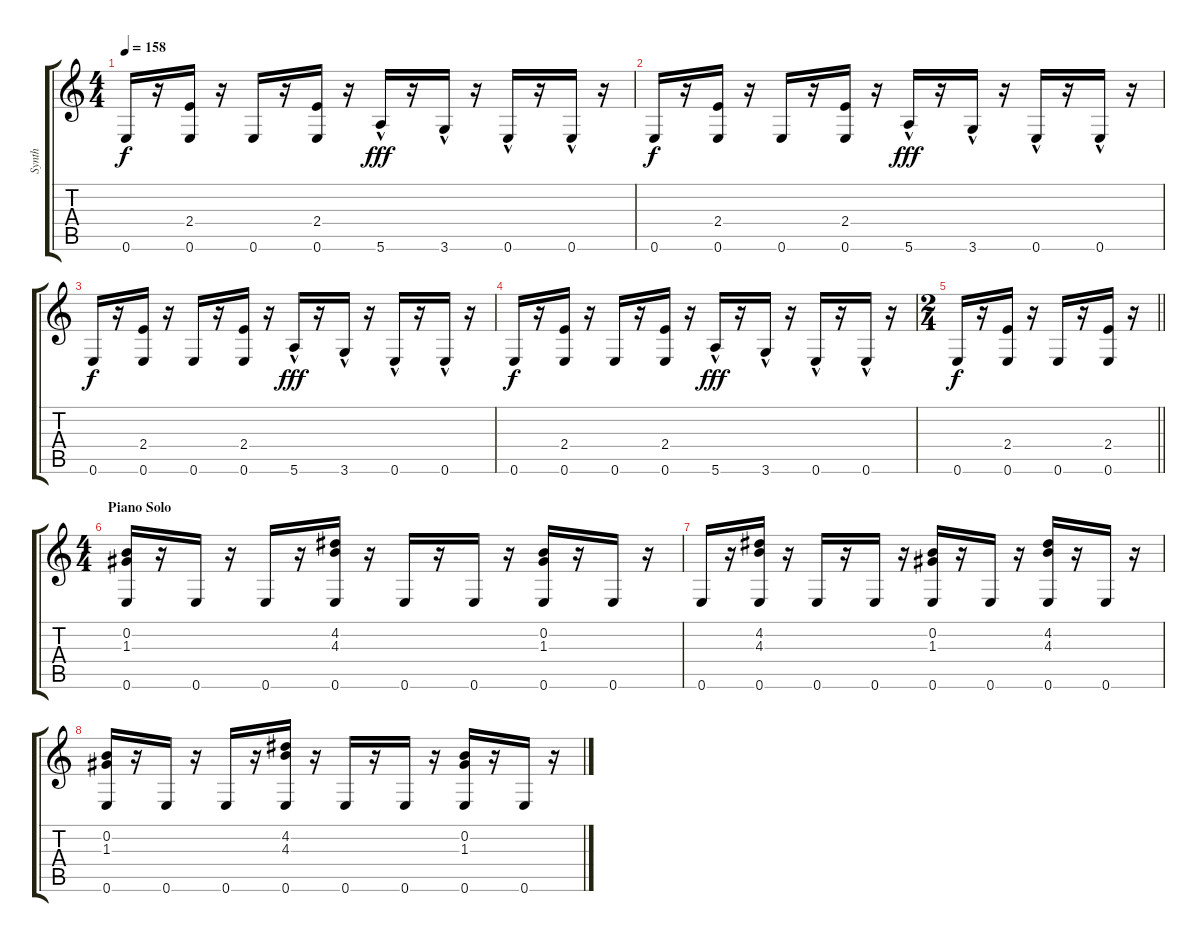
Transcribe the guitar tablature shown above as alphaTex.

\track ("Synth" "Synth") {instrument synthbass1}
\staff {score tabs}
\tuning (E4 B3 G3 D3 A2 E2) {hide}
\ts (4 4)
\tempo 158
\clef g2
\ks c
0.6.16{dy f} r.16 (2.4 0.6).16 r.16 0.6.16 r.16 (2.4 0.6).16 r.16 5.6{hac}.16{dy fff} r.16 3.6{hac}.16 r.16 0.6{hac}.16 r.16 0.6{hac}.16 r.16 |
0.6.16{dy f} r.16 (2.4 0.6).16 r.16 0.6.16 r.16 (2.4 0.6).16 r.16 5.6{hac}.16{dy fff} r.16 3.6{hac}.16 r.16 0.6{hac}.16 r.16 0.6{hac}.16 r.16 |
0.6.16{dy f} r.16 (2.4 0.6).16 r.16 0.6.16 r.16 (2.4 0.6).16 r.16 5.6{hac}.16{dy fff} r.16 3.6{hac}.16 r.16 0.6{hac}.16 r.16 0.6{hac}.16 r.16 |
0.6.16{dy f} r.16 (2.4 0.6).16 r.16 0.6.16 r.16 (2.4 0.6).16 r.16 5.6{hac}.16{dy fff} r.16 3.6{hac}.16 r.16 0.6{hac}.16 r.16 0.6{hac}.16 r.16 |
\ts (2 4)
\barLineRight lightlight
0.6.16{dy f} r.16 (2.4 0.6).16 r.16 0.6.16 r.16 (2.4 0.6).16 r.16 |
\ts (4 4)
\section ("" "Piano Solo")
(0.2 1.3 0.6).16 r.16 0.6.16 r.16 0.6.16 r.16 (4.2 4.3 0.6).16 r.16 0.6.16 r.16 0.6.16 r.16 (0.2 1.3 0.6).16 r.16 0.6.16 r.16 |
0.6.16 r.16 (4.2 4.3 0.6).16 r.16 0.6.16 r.16 0.6.16 r.16 (0.2 1.3 0.6).16 r.16 0.6.16 r.16 (4.2 4.3 0.6).16 r.16 0.6.16 r.16 |
(0.2 1.3 0.6).16 r.16 0.6.16 r.16 0.6.16 r.16 (4.2 4.3 0.6).16 r.16 0.6.16 r.16 0.6.16 r.16 (0.2 1.3 0.6).16 r.16 0.6.16 r.16
